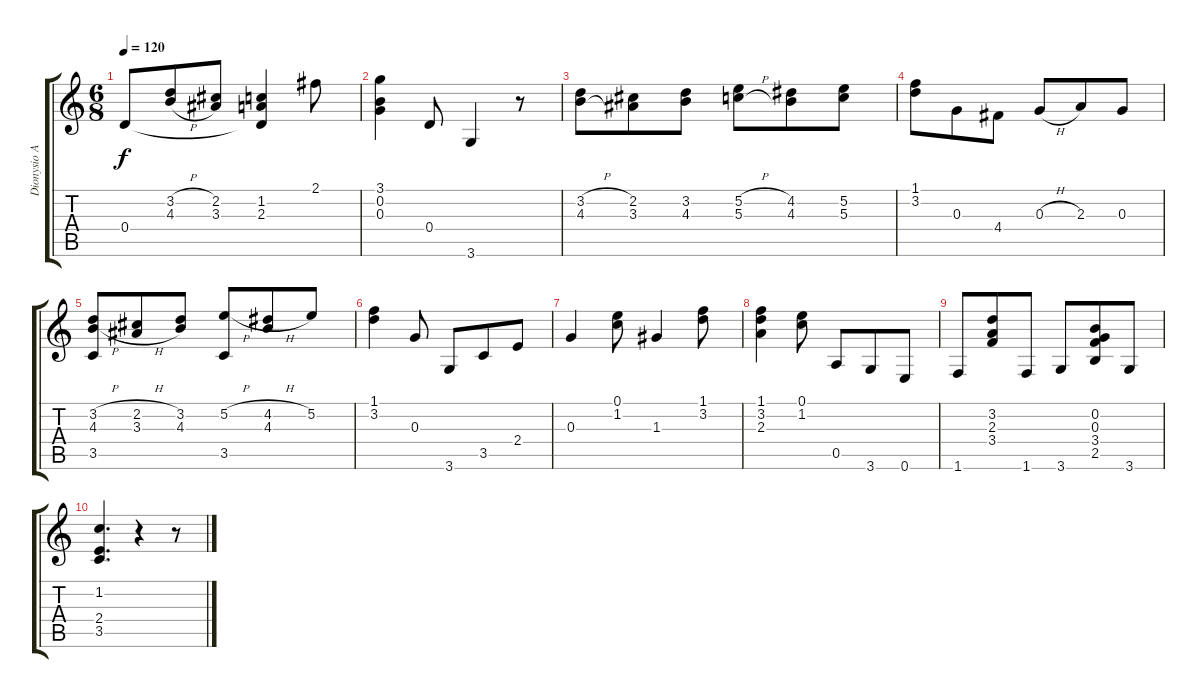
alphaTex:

\track ("Dionysio Aguado" "Dionysio A") {instrument acousticguitarnylon}
\staff {score tabs}
\tuning (E4 B3 G3 D3 A2 E2) {hide}
\ts (6 8)
\tempo 120
\clef g2
\ks c
0.4.8{dy f} (3.2{h} 4.3{h}).8 (2.2 3.3).8 (1.2 2.3 0.4{t}).4 2.1.8 |
(3.1 0.2 0.3).4 0.4.8 3.6.4 r.8 |
(3.2{h} 4.3{h}).8 (2.2 3.3).8 (3.2 4.3).8 (5.2{h} 5.3{h}).8 (4.2 4.3).8 (5.2 5.3).8 |
(1.1 3.2).8 0.3.8 4.4.8 0.3{h}.8 2.3.8 0.3.8 |
(3.2{h} 4.3{h} 3.5).8 (2.2{h} 3.3{h}).8 (3.2 4.3).8 (5.2{h} 3.5).8 (4.2{h} 4.3).8 5.2.8 |
(1.1 3.2).4 0.3.8 3.6.8 3.5.8 2.4.8 |
0.3.4 (0.1 1.2).8 1.3.4 (1.1 3.2).8 |
(1.1 3.2 2.3).4 (0.1 1.2).8 0.5.8 3.6.8 0.6.8 |
1.6.8 (3.2 2.3 3.4).8 1.6.8 3.6.8 (0.2 0.3 3.4 2.5).8 3.6.8 |
(1.2 2.4 3.5).4{d} r.4 r.8
